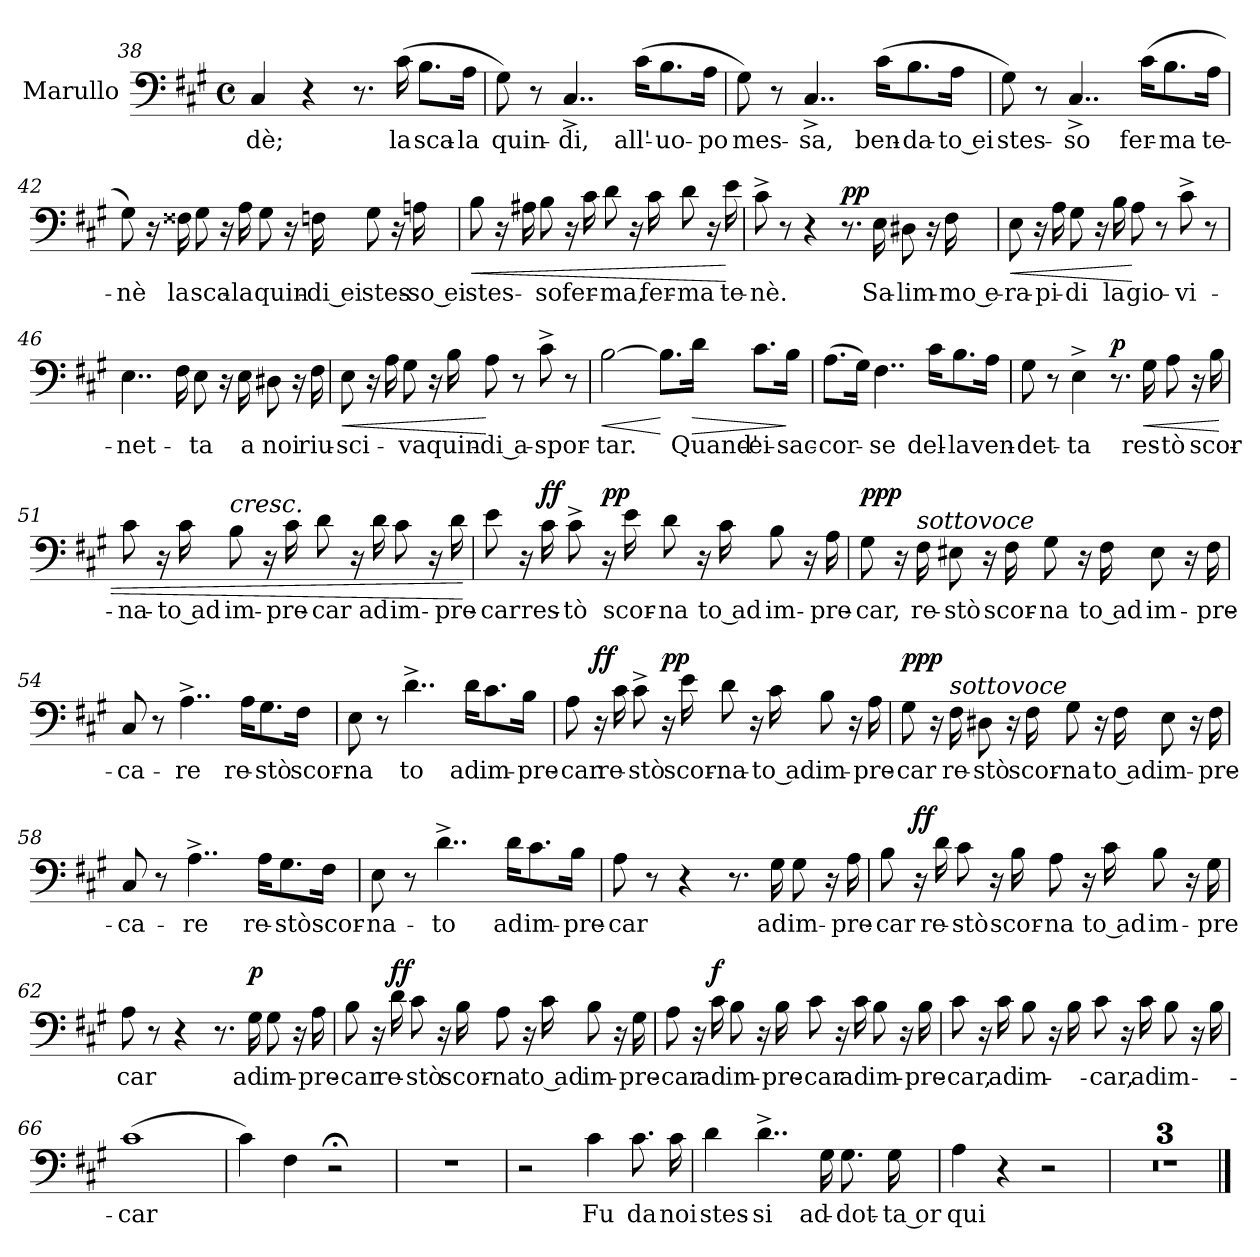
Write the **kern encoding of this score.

**kern	**text	**dynam
*part1	*part1	*part1
*staff1	*staff1	*staff1
*I"Marullo	*	*
*I'M	*	*
!!LO:PB:g=z
*clefF4	*	*
*k[f#c#g#]	*	*
*A:	*	*
*M4/4	*	*
*met(c)	*	*
=38	=38	=38
!	!LO:LY:b	!
4C#/	-dè;	.
4r	.	.
8.r	.	.
!	!LO:LY:b	!
(>16c#\	la	.
!	!LO:LY:b	!
8.B\L	sca-	.
!	!LO:LY:b	!
16A\Jk	-la	.
=39	=39	=39
!	!LO:LY:b	!
8G#\)	quin-	.
8r	.	.
!	!LO:LY:b	!
4..C#^/	-di,	.
!	!LO:LY:b	!
(>16c#\KL	all'-	.
!	!LO:LY:b	!
8.B\	-uo-	.
!	!LO:LY:b	!
16A\Jk	-po	.
!!LO:PB:g=z
=40	=40	=40
!	!LO:LY:b	!
8G#\)	mes-	.
8r	.	.
!	!LO:LY:b	!
4..C#^/	-sa,	.
!	!LO:LY:b	!
(>16c#\KL	ben-	.
!	!LO:LY:b	!
8.B\	-da-	.
!	!LO:LY:b	!
16A\Jk	to ei	.
=41	=41	=41
!	!LO:LY:b	!
8G#\)	stes-	.
8r	.	.
!	!LO:LY:b	!
4..C#^/	-so	.
!	!LO:LY:b	!
(>16c#\KL	fer-	.
!	!LO:LY:b	!
8.B\	-ma	.
!	!LO:LY:b	!
16A\Jk	te-	.
!!LO:PB:g=z
=42	=42	=42
!	!LO:LY:b	!
8G#\)	-nè	.
16r	.	.
!	!LO:LY:b	!
16F##X\	la	.
!	!LO:LY:b	!
8G#\	sca-	.
16r	.	.
!	!LO:LY:b	!
16A\	-la	.
!	!LO:LY:b	!
8G#\	quin-	.
16r	.	.
!	!LO:LY:b	!
16Fn\	di ei	.
!	!LO:LY:b	!
8G#\	stes-	.
16r	.	.
!	!LO:LY:b	!
16An\	so ei	.
=43	=43	=43
!	!LO:LY:b	!LO:HP:b
8B\	stes-	<
16r	.	.
16A#X\	.	.
!	!LO:LY:b	!
8B\	-so	.
16r	.	.
!	!LO:LY:b	!
16c#\	fer-	.
!	!LO:LY:b	!
8d\	-ma,	.
16r	.	.
!	!LO:LY:b	!
16c#\	fer-	.
!	!LO:LY:b	!
8d\	-ma	.
16r	.	.
!	!LO:LY:b	!
16e\	te-	[
!!LO:PB:g=z
=44	=44	=44
!	!LO:LY:b	!
8c#^\	-nè.	.
8r	.	.
4r	.	.
!	!	!LO:DY:a
8.r	.	pp
!	!LO:LY:b	!
16E\	Sa-	.
!	!LO:LY:b	!
8D#X\	-lim-	.
16r	.	.
!	!LO:LY:b	!
16F#\	mo e-	.
=45	=45	=45
!	!LO:LY:b	!LO:HP:b
8E\	-ra-	<
16r	.	.
!	!LO:LY:b	!
16A\	-pi-	.
!	!LO:LY:b	!
8G#\	-di	.
16r	.	.
!	!LO:LY:b	!
16B\	la	.
!	!LO:LY:b	!
8A\	gio-	[
8r	.	.
!	!LO:LY:b	!
8c#^\	-vi-	.
8r	.	.
!!LO:PB:g=z
=46	=46	=46
!	!LO:LY:b	!
4..E\	-net-	.
16F#\	.	.
!	!LO:LY:b	!
8E\	-ta	.
16r	.	.
!	!LO:LY:b	!
16E\	a	.
!	!LO:LY:b	!
8D#X\	noi	.
16r	.	.
!	!LO:LY:b	!
16F#\	riu-	.
=47	=47	=47
!	!LO:LY:b	!LO:HP:b
8E\	-sci-	<
16r	.	.
16A\	.	.
!	!LO:LY:b	!
8G#\	-va	.
16r	.	.
!	!LO:LY:b	!
16B\	quin-	.
!	!LO:LY:b	!
8A\	di a-	[
8r	.	.
!	!LO:LY:b	!
8c#^\	-spor-	.
8r	.	.
!!LO:PB:g=z
=48	=48	=48
!	!LO:LY:b	!LO:HP:b
[2B\	-tar.	<
8.B\L]	.	[
!	!LO:LY:b	!LO:HP:b
16d\Jk	Quand'-	>
!	!LO:LY:b	!
8.c#\L	-ei-	.
!	!LO:LY:b	!
16B\Jk	-sac-	]
=49	=49	=49
!	!LO:LY:b	!
(>8.A\L	-cor-	.
16G#\Jk)	.	.
!	!LO:LY:b	!
4..F#\	-se	.
!	!LO:LY:b	!
16c#\KL	del-	.
!	!LO:LY:b	!
8.B\	-la	.
!	!LO:LY:b	!
16A\Jk	ven-	.
!!LO:PB:g=z
=50	=50	=50
!	!LO:LY:b	!
8G#\	-det-	.
8r	.	.
!	!LO:LY:b	!
4E^\	-ta	.
!	!	!LO:DY:a
8.r	.	p
!	!LO:LY:b	!LO:HP:b
16G#\	res-	<
!	!LO:LY:b	!
8A\	-tò	.
16r	.	.
!	!LO:LY:b	!
16B\	scor-	.
=51	=51	=51
!	!LO:LY:b	!
8c#\	-na-	.
16r	.	.
!	!LO:LY:b	!
16c#\	to ad	.
!LO:TX:a:i:t=cresc.	!	!
!	!LO:LY:b	!
8B\	im-	.
16r	.	.
!	!LO:LY:b	!
16c#\	-pre-	.
!	!LO:LY:b	!
8d\	-car	.
16r	.	.
!	!LO:LY:b	!
16d\	ad	.
!	!LO:LY:b	!
8c#\	im-	.
16r	.	.
!	!LO:LY:b	!
16d\	-pre-	.
.	.	[
!!LO:PB:g=z
=52	=52	=52
!	!LO:LY:b	!
8e\	-car	.
16r	.	.
!	!LO:LY:b	!LO:DY:a
16c#\	res-	ff
!	!LO:LY:b	!
8c#^\	-tò	.
!	!	!LO:DY:a
16r	.	pp
!	!LO:LY:b	!
16e\	scor-	.
!	!LO:LY:b	!
8d\	-na	.
16r	.	.
!	!LO:LY:b	!
16c#\	to ad	.
!	!LO:LY:b	!
8B\	im-	.
16r	.	.
!	!LO:LY:b	!
16A\	-pre-	.
=53	=53	=53
!	!LO:LY:b	!LO:DY:a
8G#\	-car,	ppp
16r	.	.
!LO:TX:a:i:t=sottovoce	!	!
!	!LO:LY:b	!
16F#\	re-	.
!	!LO:LY:b	!
8E#X\	-stò	.
16r	.	.
!	!LO:LY:b	!
16F#\	scor-	.
!	!LO:LY:b	!
8G#\	-na	.
16r	.	.
!	!LO:LY:b	!
16F#\	to ad	.
!	!LO:LY:b	!
8E#\	im-	.
16r	.	.
!	!LO:LY:b	!
16F#\	-pre-	.
!!LO:PB:g=z
=54	=54	=54
!	!LO:LY:b	!
8C#/	-ca-	.
8r	.	.
!	!LO:LY:b	!
4..A^\	-re	.
!	!LO:LY:b	!
16A\KL	re-	.
!	!LO:LY:b	!
8.G#\	-stò	.
!	!LO:LY:b	!
16F#\Jk	scor-	.
=55	=55	=55
!	!LO:LY:b	!
8E\	-na	.
8r	.	.
!	!LO:LY:b	!
4..d^\	to	.
!	!LO:LY:b	!
16d\KL	ad	.
!	!LO:LY:b	!
8.c#\	im-	.
!	!LO:LY:b	!
16B\Jk	-pre-	.
!!LO:PB:g=z
=56	=56	=56
!	!LO:LY:b	!
8A\	-car	.
!	!	!LO:DY:a
16r	.	ff
!	!LO:LY:b	!
16c#\	re-	.
!	!LO:LY:b	!
8c#^\	-stò	.
!	!	!LO:DY:a
16r	.	pp
!	!LO:LY:b	!
16e\	scor-	.
!	!LO:LY:b	!
8d\	-na-	.
16r	.	.
!	!LO:LY:b	!
16c#\	to ad	.
!	!LO:LY:b	!
8B\	im-	.
16r	.	.
!	!LO:LY:b	!
16A\	-pre-	.
=57	=57	=57
!	!LO:LY:b	!LO:DY:a
8G#\	-car	ppp
16r	.	.
!LO:TX:a:i:t=sottovoce	!	!
!	!LO:LY:b	!
16F#\	re-	.
!	!LO:LY:b	!
8D#X\	-stò	.
16r	.	.
!	!LO:LY:b	!
16F#\	scor-	.
!	!LO:LY:b	!
8G#\	-na	.
16r	.	.
!	!LO:LY:b	!
16F#\	to ad	.
!	!LO:LY:b	!
8E\	im-	.
16r	.	.
!	!LO:LY:b	!
16F#\	-pre-	.
!!LO:PB:g=z
=58	=58	=58
!	!LO:LY:b	!
8C#/	-ca-	.
8r	.	.
!	!LO:LY:b	!
4..A^\	-re	.
!	!LO:LY:b	!
16A\KL	re-	.
!	!LO:LY:b	!
8.G#\	-stò	.
!	!LO:LY:b	!
16F#\Jk	scor-	.
=59	=59	=59
!	!LO:LY:b	!
8E\	-na-	.
8r	.	.
!	!LO:LY:b	!
4..d^\	-to	.
!	!LO:LY:b	!
16d\KL	ad	.
!	!LO:LY:b	!
8.c#\	im-	.
!	!LO:LY:b	!
16B\Jk	-pre-	.
!!LO:PB:g=z
=60	=60	=60
!	!LO:LY:b	!
8A\	-car	.
8r	.	.
4r	.	.
8.r	.	.
!	!LO:LY:b	!
16G#\	ad	.
!	!LO:LY:b	!
8G#\	im-	.
16r	.	.
!	!LO:LY:b	!
16A\	-pre-	.
=61	=61	=61
!	!LO:LY:b	!
8B\	-car	.
!	!	!LO:DY:a
16r	.	ff
!	!LO:LY:b	!
16d\	re-	.
!	!LO:LY:b	!
8c#\	-stò	.
16r	.	.
!	!LO:LY:b	!
16B\	scor-	.
!	!LO:LY:b	!
8A\	-na	.
16r	.	.
!	!LO:LY:b	!
16c#\	to ad	.
!	!LO:LY:b	!
8B\	im-	.
16r	.	.
!	!LO:LY:b	!
16G#\	-pre	.
!!LO:PB:g=z
=62	=62	=62
!	!LO:LY:b	!
8A\	car	.
8r	.	.
4r	.	.
8.r	.	.
!	!LO:LY:b	!LO:DY:a
16G#\	ad	p
!	!LO:LY:b	!
8G#\	im-	.
16r	.	.
!	!LO:LY:b	!
16A\	-pre-	.
=63	=63	=63
!	!LO:LY:b	!
8B\	-car	.
16r	.	.
!	!LO:LY:b	!LO:DY:a
16d\	re-	ff
!	!LO:LY:b	!
8c#\	-stò	.
16r	.	.
!	!LO:LY:b	!
16B\	scor-	.
!	!LO:LY:b	!
8A\	-na	.
16r	.	.
!	!LO:LY:b	!
16c#\	to ad	.
!	!LO:LY:b	!
8B\	im-	.
16r	.	.
!	!LO:LY:b	!
16G#\	-pre-	.
!!LO:PB:g=z
=64	=64	=64
!	!LO:LY:b	!
8A\	-car	.
16r	.	.
!	!LO:LY:b	!LO:DY:a
16c#\	ad	f
!	!LO:LY:b	!
8B\	im-	.
16r	.	.
!	!LO:LY:b	!
16B\	-pre-	.
!	!LO:LY:b	!
8c#\	-car	.
16r	.	.
!	!LO:LY:b	!
16c#\	ad	.
!	!LO:LY:b	!
8B\	im-	.
16r	.	.
!	!LO:LY:b	!
16B\	-pre-	.
=65	=65	=65
!	!LO:LY:b	!
8c#\	-car,	.
16r	.	.
!	!LO:LY:b	!
16c#\	ad	.
!	!LO:LY:b	!
8B\	im-	.
16r	.	.
!	!LO:LY:b	!
16B\	-­-	.
!	!LO:LY:b	!
8c#\	-car,	.
16r	.	.
!	!LO:LY:b	!
16c#\	ad	.
!	!LO:LY:b	!
8B\	im-	.
16r	.	.
!	!LO:LY:b	!
16B\	-­-	.
!!LO:PB:g=z
=66	=66	=66
!	!LO:LY:b	!
(>1c#	-car	.
=67	=67	=67
4c#\)	.	.
4F#\	.	.
2r;<	.	.
=68	=68	=68
1r	.	.
!!LO:PB:g=z
=69	=69	=69
2r	.	.
!	!LO:LY:b	!
4c#\	Fu	.
!	!LO:LY:b	!
8.c#\	da	.
!	!LO:LY:b	!
16c#\	noi	.
=70	=70	=70
!	!LO:LY:b	!
4d\	stes-	.
!	!LO:LY:b	!
4..d^\	-si	.
!	!LO:LY:b	!
16G#\	ad-	.
!	!LO:LY:b	!
8.G#\	-dot-	.
!	!LO:LY:b	!
16G#\	ta or	.
!!LO:PB:g=z
=71	=71	=71
!	!LO:LY:b	!
4A\	qui	.
4r	.	.
2r	.	.
!!LO:LB:g=z
=72	=72	=72
1r	.	.
=73	=73	=73
1r	.	.
=74	=74	=74
1r	.	.
==	==	==
*-	*-	*-
